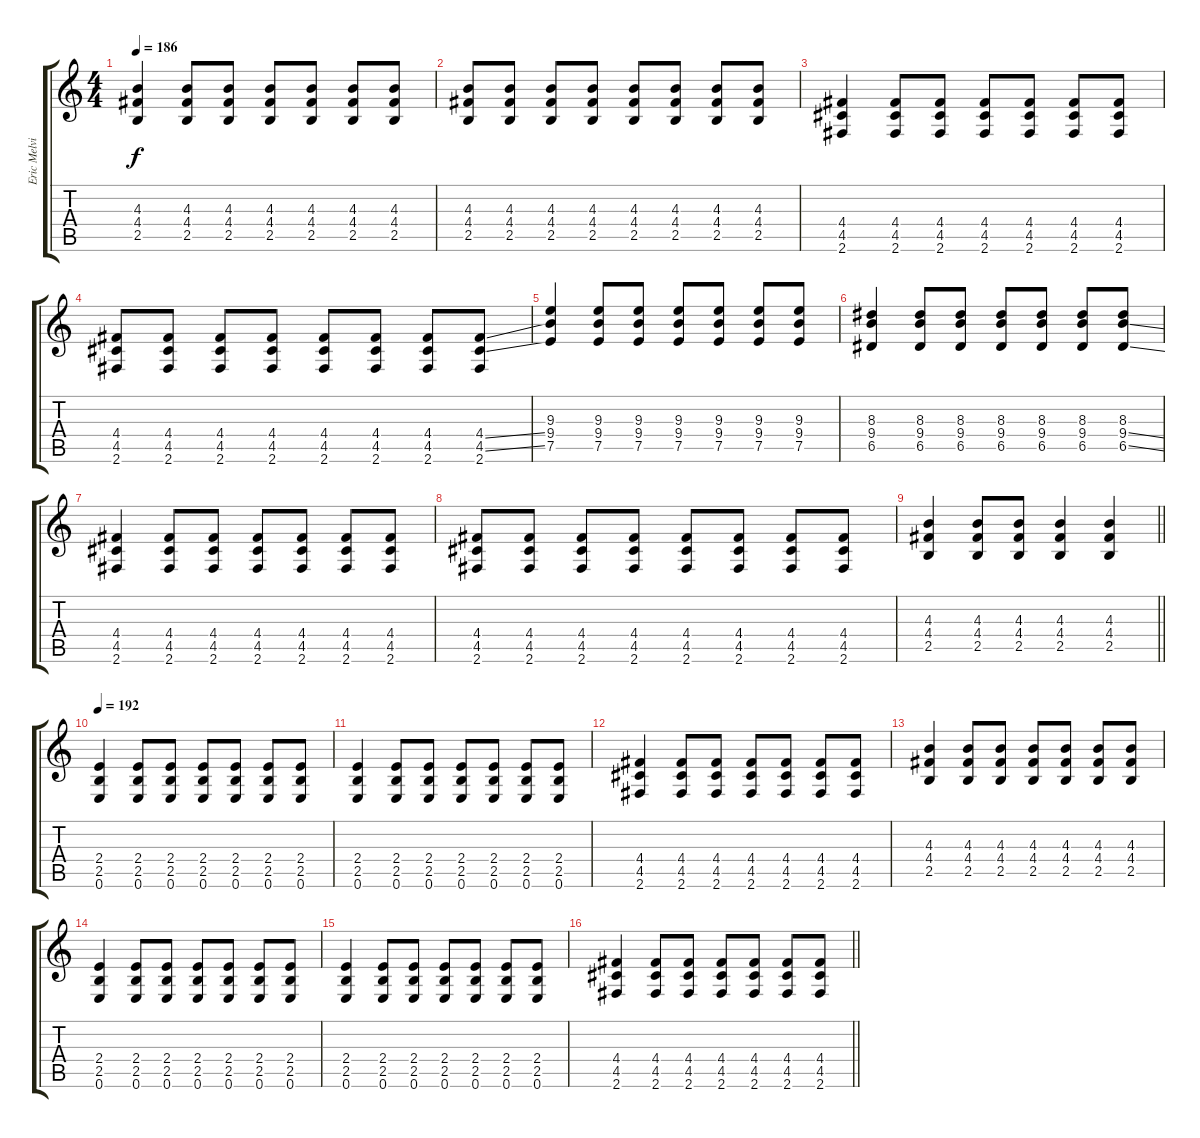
\track ("Eric Melvin" "Eric Melvi") {instrument distortionguitar}
\staff {score tabs}
\tuning (E4 B3 G3 D3 A2 E2) {hide}
\ts (4 4)
\tempo 186
\clef g2
\ks c
(4.3 4.4 2.5).4{dy f} (4.3 4.4 2.5).8 (4.3 4.4 2.5).8 (4.3 4.4 2.5).8 (4.3 4.4 2.5).8 (4.3 4.4 2.5).8 (4.3 4.4 2.5).8 |
(4.3 4.4 2.5).8 (4.3 4.4 2.5).8 (4.3 4.4 2.5).8 (4.3 4.4 2.5).8 (4.3 4.4 2.5).8 (4.3 4.4 2.5).8 (4.3 4.4 2.5).8 (4.3 4.4 2.5).8 |
(4.4 4.5 2.6).4 (4.4 4.5 2.6).8 (4.4 4.5 2.6).8 (4.4 4.5 2.6).8 (4.4 4.5 2.6).8 (4.4 4.5 2.6).8 (4.4 4.5 2.6).8 |
(4.4 4.5 2.6).8 (4.4 4.5 2.6).8 (4.4 4.5 2.6).8 (4.4 4.5 2.6).8 (4.4 4.5 2.6).8 (4.4 4.5 2.6).8 (4.4 4.5 2.6).8 (4.4{ss} 4.5{ss} 2.6).8 |
(9.3 9.4 7.5).4 (9.3 9.4 7.5).8 (9.3 9.4 7.5).8 (9.3 9.4 7.5).8 (9.3 9.4 7.5).8 (9.3 9.4 7.5).8 (9.3 9.4 7.5).8 |
(8.3 9.4 6.5).4 (8.3 9.4 6.5).8 (8.3 9.4 6.5).8 (8.3 9.4 6.5).8 (8.3 9.4 6.5).8 (8.3 9.4 6.5).8 (8.3 9.4{ss} 6.5{ss}).8 |
(4.4 4.5 2.6).4 (4.4 4.5 2.6).8 (4.4 4.5 2.6).8 (4.4 4.5 2.6).8 (4.4 4.5 2.6).8 (4.4 4.5 2.6).8 (4.4 4.5 2.6).8 |
(4.4 4.5 2.6).8 (4.4 4.5 2.6).8 (4.4 4.5 2.6).8 (4.4 4.5 2.6).8 (4.4 4.5 2.6).8 (4.4 4.5 2.6).8 (4.4 4.5 2.6).8 (4.4 4.5 2.6).8 |
\barLineRight lightlight
(4.3 4.4 2.5).4 (4.3 4.4 2.5).8 (4.3 4.4 2.5).8 (4.3 4.4 2.5).4 (4.3 4.4 2.5).4 |
\section ("" "")
\tempo 192
(2.4 2.5 0.6).4 (2.4 2.5 0.6).8 (2.4 2.5 0.6).8 (2.4 2.5 0.6).8 (2.4 2.5 0.6).8 (2.4 2.5 0.6).8 (2.4 2.5 0.6).8 |
(2.4 2.5 0.6).4 (2.4 2.5 0.6).8 (2.4 2.5 0.6).8 (2.4 2.5 0.6).8 (2.4 2.5 0.6).8 (2.4 2.5 0.6).8 (2.4 2.5 0.6).8 |
(4.4 4.5 2.6).4 (4.4 4.5 2.6).8 (4.4 4.5 2.6).8 (4.4 4.5 2.6).8 (4.4 4.5 2.6).8 (4.4 4.5 2.6).8 (4.4 4.5 2.6).8 |
(4.3 4.4 2.5).4 (4.3 4.4 2.5).8 (4.3 4.4 2.5).8 (4.3 4.4 2.5).8 (4.3 4.4 2.5).8 (4.3 4.4 2.5).8 (4.3 4.4 2.5).8 |
(2.4 2.5 0.6).4 (2.4 2.5 0.6).8 (2.4 2.5 0.6).8 (2.4 2.5 0.6).8 (2.4 2.5 0.6).8 (2.4 2.5 0.6).8 (2.4 2.5 0.6).8 |
(2.4 2.5 0.6).4 (2.4 2.5 0.6).8 (2.4 2.5 0.6).8 (2.4 2.5 0.6).8 (2.4 2.5 0.6).8 (2.4 2.5 0.6).8 (2.4 2.5 0.6).8 |
\barLineRight lightlight
(4.4 4.5 2.6).4 (4.4 4.5 2.6).8 (4.4 4.5 2.6).8 (4.4 4.5 2.6).8 (4.4 4.5 2.6).8 (4.4 4.5 2.6).8 (4.4 4.5 2.6).8
